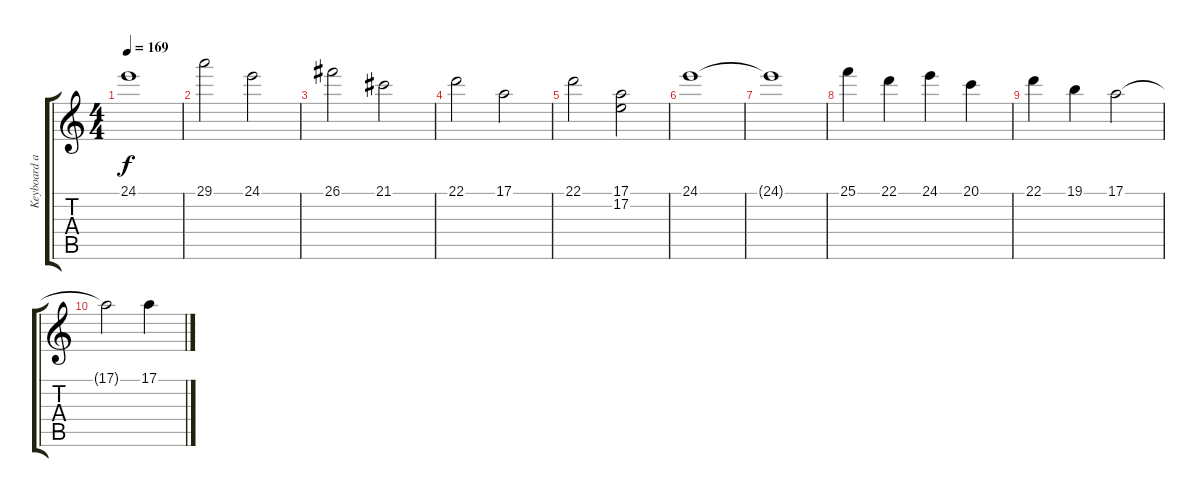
\track ("Keyboard and Choir" "Keyboard a") {instrument stringensemble1}
\staff {score tabs}
\tuning (E4 B3 G3 D3 A2 E2) {hide}
\ts (4 4)
\tempo 169
\clef g2
\ks c
24.1{t}.1{dy f} |
29.1.2 24.1.2 |
26.1.2 21.1.2 |
22.1.2 17.1.2 |
22.1.2 (17.1 17.2).2 |
24.1.1 |
24.1{t}.1 |
25.1.4 22.1.4 24.1.4 20.1.4 |
22.1.4 19.1.4 17.1.2 |
17.1{t}.2 17.1.4
